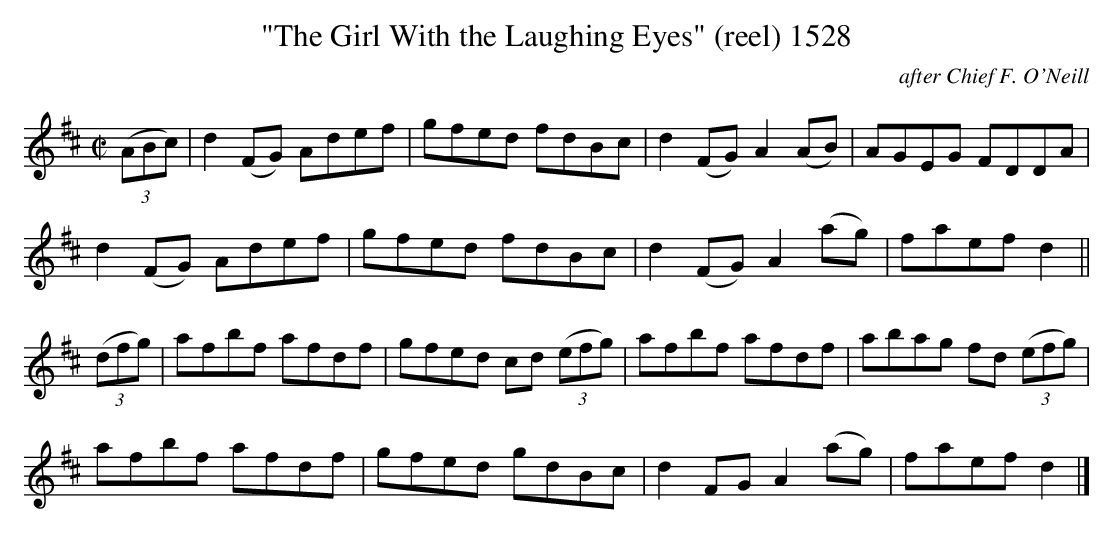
X:1
T:"The Girl With the Laughing Eyes" (reel) 1528
C:after Chief F. O'Neill
BRENNAN July 2003 (HTTP://WWW.SOSYOURMOM.COM)
M:C|
L:1/8
K:D
(3(ABc)|d2(FG) Adef|gfed fdBc|d2(FG) A2(AB)|AGEG FDDA|
d2(FG) Adef|gfed fdBc|d2(FG) A2(ag)|faef d2||
(3(dfg)|afbf afdf|gfed cd  (3(efg)|afbf afdf|abag fd  (3(efg)|
afbf afdf|gfed gdBc|d2FG A2(ag)|faef d2|]
